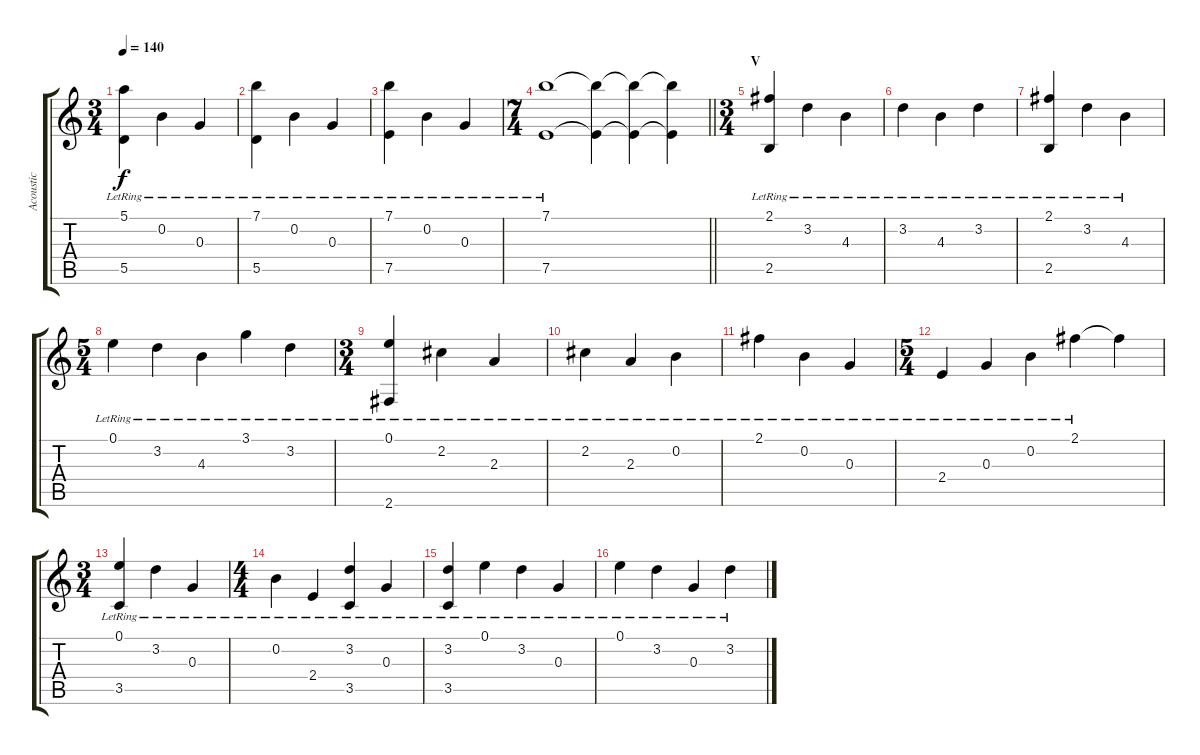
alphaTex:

\track ("Acoustic" "Acoustic") {instrument acousticguitarsteel}
\staff {score tabs}
\tuning (E4 B3 G3 D3 A2 E2) {hide}
\ts (3 4)
\tempo 140
\clef g2
\ks c
(5.1{lr} 5.5{lr}).4{dy f} 0.2{lr}.4 0.3{lr}.4 |
(7.1{lr} 5.5{lr}).4 0.2{lr}.4 0.3{lr}.4 |
(7.1{lr} 7.5{lr}).4 0.2{lr}.4 0.3{lr}.4 |
\ts (7 4)
\barLineRight lightlight
(7.1{lr} 7.5{lr}).1 (7.1{t} 7.5{t}).4 (7.1{t} 7.5{t}).4 (7.1{t} 7.5{t}).4 |
\ts (3 4)
\section ("" "V")
(2.1{lr} 2.5).4 3.2{lr}.4 4.3{lr}.4 |
3.2{lr}.4 4.3{lr}.4 3.2{lr}.4 |
(2.1{lr} 2.5{lr}).4 3.2{lr}.4 4.3{lr}.4 |
\ts (5 4)
0.1{lr}.4 3.2{lr}.4 4.3{lr}.4 3.1{lr}.4 3.2{lr}.4 |
\ts (3 4)
(0.1{lr} 2.6{lr}).4 2.2{lr}.4 2.3{lr}.4 |
2.2{lr}.4 2.3{lr}.4 0.2{lr}.4 |
2.1{lr}.4 0.2{lr}.4 0.3{lr}.4 |
\ts (5 4)
2.4{lr}.4 0.3{lr}.4 0.2{lr}.4 2.1{lr}.4 2.1{t}.4 |
\ts (3 4)
(0.1{lr} 3.5{lr}).4 3.2{lr}.4 0.3{lr}.4 |
\ts (4 4)
0.2{lr}.4 2.4{lr}.4 (3.2{lr} 3.5{lr}).4 0.3{lr}.4 |
(3.2{lr} 3.5{lr}).4 0.1{lr}.4 3.2{lr}.4 0.3{lr}.4 |
0.1{lr}.4 3.2{lr}.4 0.3{lr}.4 3.2{lr}.4
